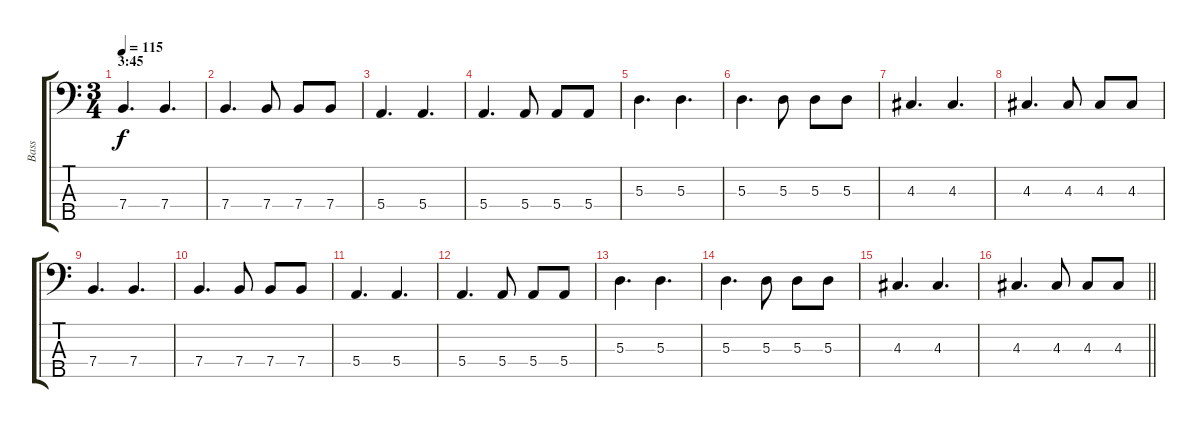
\track ("Bass" "Bass") {instrument electricbassfinger}
\staff {score tabs}
\tuning (G2 D2 A1 E1 B0) {hide}
\ts (3 4)
\section ("" "3:45")
\tempo 115
\clef f4
\ks c
7.4.4{d dy f volume 14} 7.4.4{d} |
7.4.4{d} 7.4.8 7.4.8 7.4.8 |
5.4.4{d} 5.4.4{d} |
5.4.4{d} 5.4.8 5.4.8 5.4.8 |
5.3.4{d} 5.3.4{d} |
5.3.4{d} 5.3.8 5.3.8 5.3.8 |
4.3.4{d} 4.3.4{d} |
4.3.4{d} 4.3.8 4.3.8 4.3.8 |
7.4.4{d} 7.4.4{d} |
7.4.4{d} 7.4.8 7.4.8 7.4.8 |
5.4.4{d} 5.4.4{d} |
5.4.4{d} 5.4.8 5.4.8 5.4.8 |
5.3.4{d} 5.3.4{d} |
5.3.4{d} 5.3.8 5.3.8 5.3.8 |
4.3.4{d} 4.3.4{d} |
\barLineRight lightlight
4.3.4{d} 4.3.8 4.3.8 4.3.8
